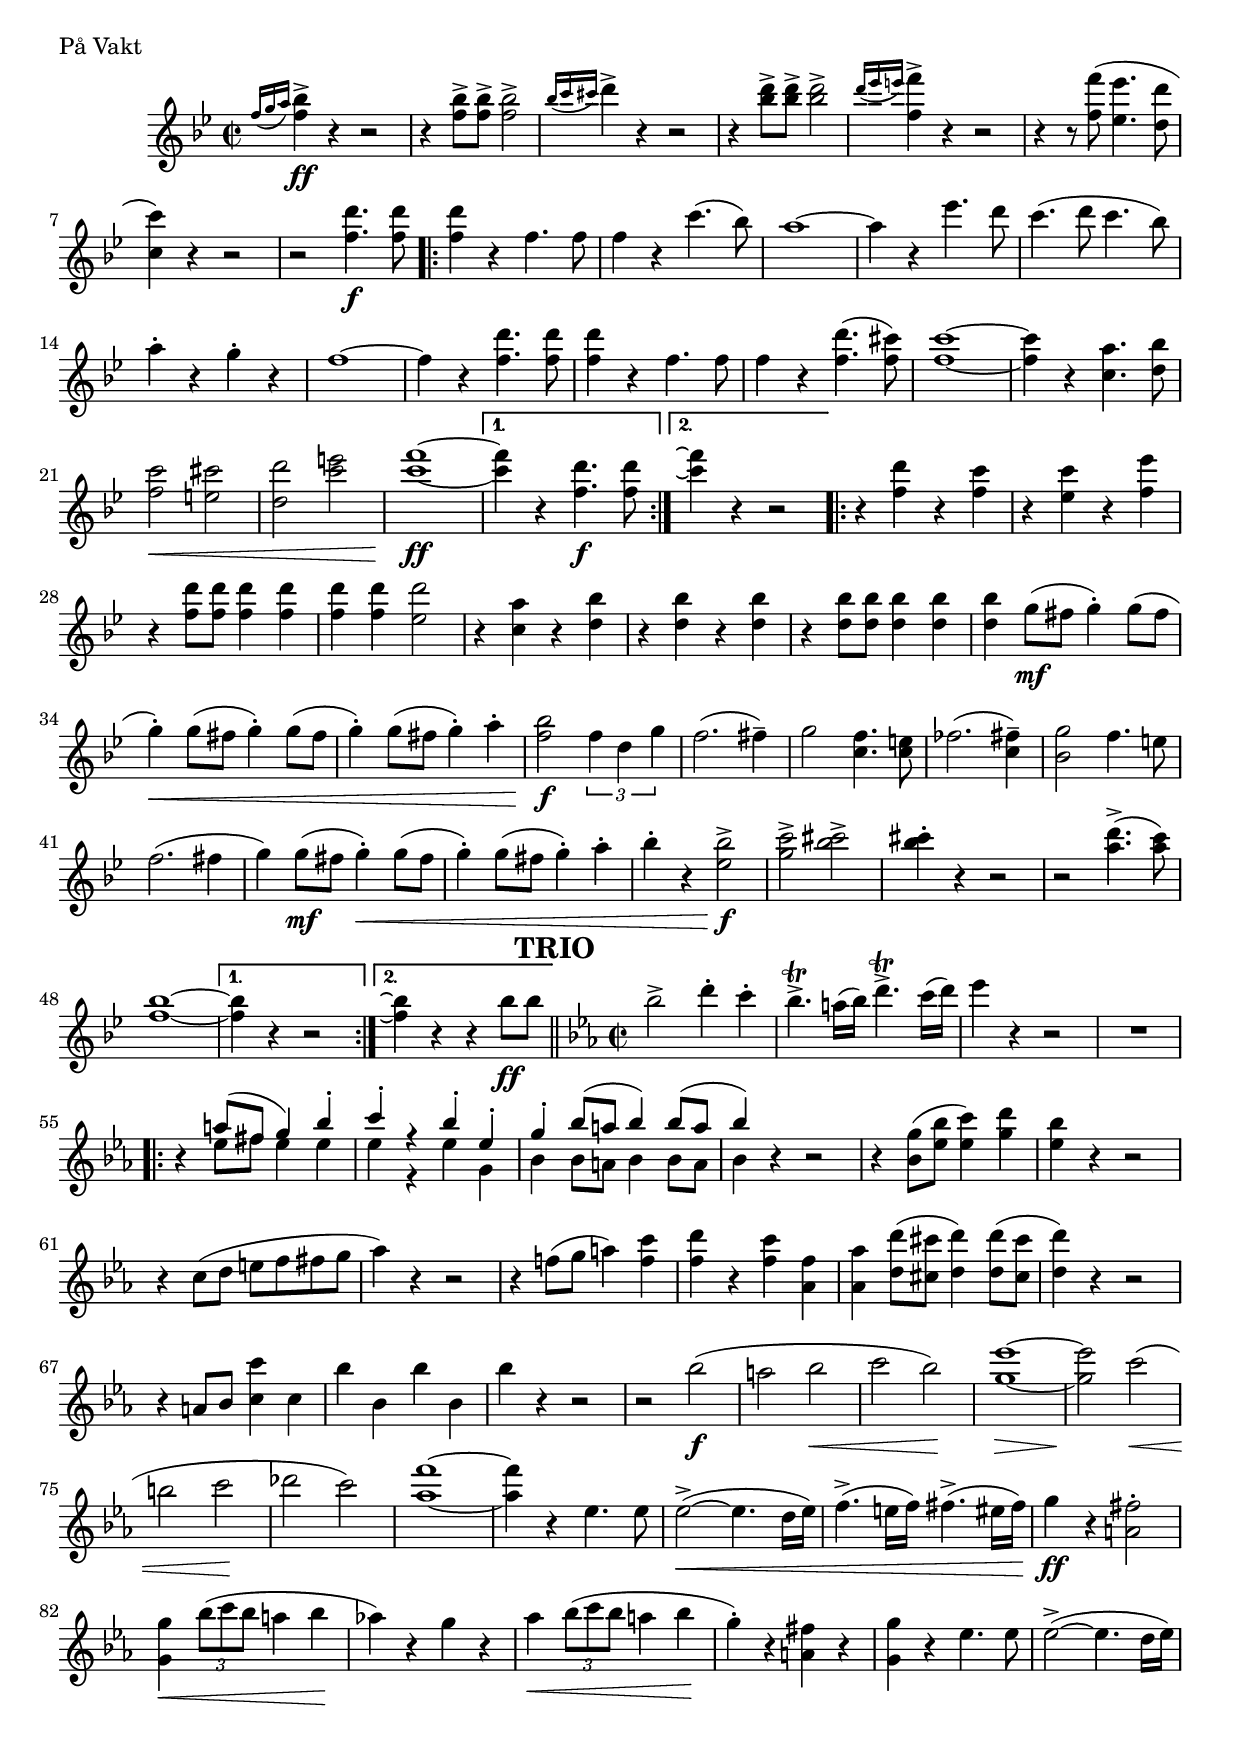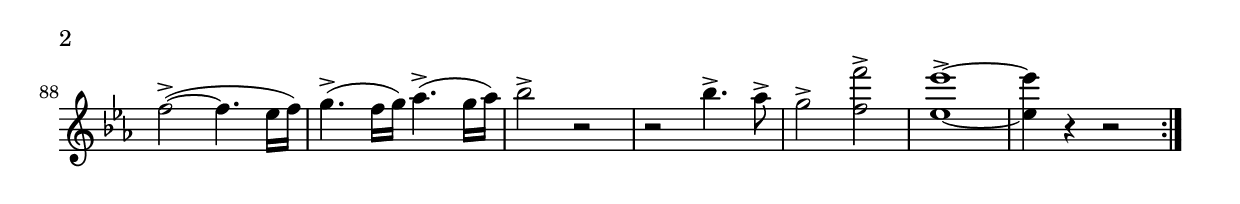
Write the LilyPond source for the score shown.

\version "2.18.0"
% When ready to include in collection: 1. Comment out paper.
% 				       2. Create include file of relative and
%					  header.
%Comment out from here
%{
#(set-default-paper-size "a4" 'portrait)
#(set-global-staff-size 18) % set staff-size when ready to print
#(allow-volta-hook "||")

\include "Marsch_format.ly"

%...to here
%}
  \score {

    % Svenska Polisens Marscher: 1. Pa Vakt    
    \relative c'' { 
    	    \key bes \major \time 2/2 \clef treble
    	    \override DynamicLineSpanner.staff-padding = #2
    	    \compressFullBarRests
    	    \grace {f16 (g a)} <bes f>4->\ff r r2 |r4 <bes f>8-> <bes f>->
    	    <bes f>2->
    	    \grace {bes16 (c cis)} d4-> r r2 |r4 <d bes>8-> <d bes>-> <d bes>2->
    	    \grace {d16 (ees e)} <f f,>4-> r r2 |r4 r8 <f f,>8 (<ees ees,>4.
    	        <d d,>8 |<c c,>4) r r2
    	    	r <d f,>4.\f <d f,>8
    	    
    	    \repeat volta 2 {
    	    <d f,>4 r f,4. f8 |f4 r c'4. (bes8) |a1~ |a4 r ees'4. d8 
    	    c4.(d8 c4. bes8)
    	    a4-. r g-. r |f1~ |f4 r <d' f,>4. <d f,>8  |<d f,>4 r f,4. f8 
    	    f4 r <d' f,>4. (<cis f,>8) |<c f,>1~ |<c f,>4 r <a c,>4. <bes d,>8
    	    <c f,>2\< <cis e,> |<d d,> <e c> |<f c>1~\ff }
    	    \alternative {
    	    	    {<f c>4 r <d f,>4.\f <d f,>8}
    	    	    {<f c>4\repeatTie r r2}
    	    }
    	    \repeat volta 2 {
    	    r4 <d f,> r <c f,> |r <c ees,> r <ees f,> |r <d f,>8 <d f,> <d f,>4
    	    <d f,> |<d f,> <d f,> <d ees,>2 |r4 <a c,> r <bes d,> 
    	    r <bes d,> r <bes d,> |r <bes d,>8 <bes d,> <bes d,>4 <bes d,> |
    	    <bes d,> g8\mf (fis g4-.) g8 (fis
    	    g4-.)\< g8 (fis g4-.) g8 (fis |g4-.) g8 (fis g4-.) a-. 
    	    <bes f>2\f \tuplet 3/2 {f4 d g} |f2. (fis4--) |g2 <f c>4. <e c>8
    	    fes2. (<fis c>4--) |<g bes,>2 f4. e8 |f2. (fis4 |g) g8\mf 
    	    (fis g4-.)\< g8 (fis |g4-.) g8 (fis g4-.) a-. 
    	    bes-. r <bes-> ees,>2\f |<c g>-> <cis bes>-> |<cis bes>4-. r r2
    	    r <d a>4.-> (<c a>8) |<bes f>1~ }
	    \alternative {
	    	    {<bes f>4 r r2}
	    	    {<bes f>4\repeatTie r r bes8\ff bes}
	    }
	    \bar "||"
	    \key ees \major \time 2/2
	    \mark \markup {\bold "TRIO"}
	    bes2-> d4-. c-. bes4.->\trill a16 (bes) 
	    d4.->\trill c16 (d) |ees4 r r2 |R1

	    \repeat volta 2 {
	    	    r4
	    << {a,8 (fis g4) bes-. |c-. r bes-. ees,-. |g-. bes8 (a bes4) bes8 (a
	        bes4)}
	    \\
	       {ees,8 fis ees4 ees |ees r ees g, |bes bes8 a bes4 bes8 a |bes4 }
	    >>

	    r4 r2 |r4 <g' bes,>8 (<bes ees,> <c ees,>4) <d g,> |<bes ees,> r r2 
	    r4 c,8 (d e f fis g |aes4) r r2 |r4 f!8 (g a4) <c f,> 
	    <d f,> r <c f,> <f, aes,>
	    <aes aes,> <d d,>8 (<cis cis,> <d d,>4) <d d,>8 (<cis cis,> 
	    <d d,>4) r r2 |r4 a,8 bes <c' c,>4 c, |bes' bes, bes' bes, |bes' r r2
	    r2 bes2\f ( |a bes\< |c bes)\! |<ees g,>1\>~ <ees g,>2\! c\< ( |b c\!
 	    des c) |<f aes,>1~ |<f aes,>4 r ees,4. ees8 |ees2->\<~ (ees4. d16 ees)
	    f4.-> (e16 f) fis4.-> (eis16 fis) |g4\ff r <fis-. a,>2 
	    <g g,>4\< \tuplet 3/2 {bes8 (c bes} a4 bes\! |aes!) r g r 
	    aes\< \tuplet 3/2 {bes8 (c bes} a4 bes\! |g-.) r <fis a,> r 
	    <g g,> r ees4. ees8 |ees2->~ (ees4. d16 ees) |f2->~ (f4. ees16 f)
	    g4.-> (f16 g) aes4.-> (g16 aes) |bes2-> r |r bes4.-> aes8-> 
	    g2-> <f' f,>-> |<ees ees,>1->~ |<ees ees,>4 r r2
	    }
   	   
    }%end relative
    \header { 
    	    piece = \markup {\concat {"P"\char#229" Vakt"}}
    	    composer = "Sam Rydberg"
    	}
  }%end score
